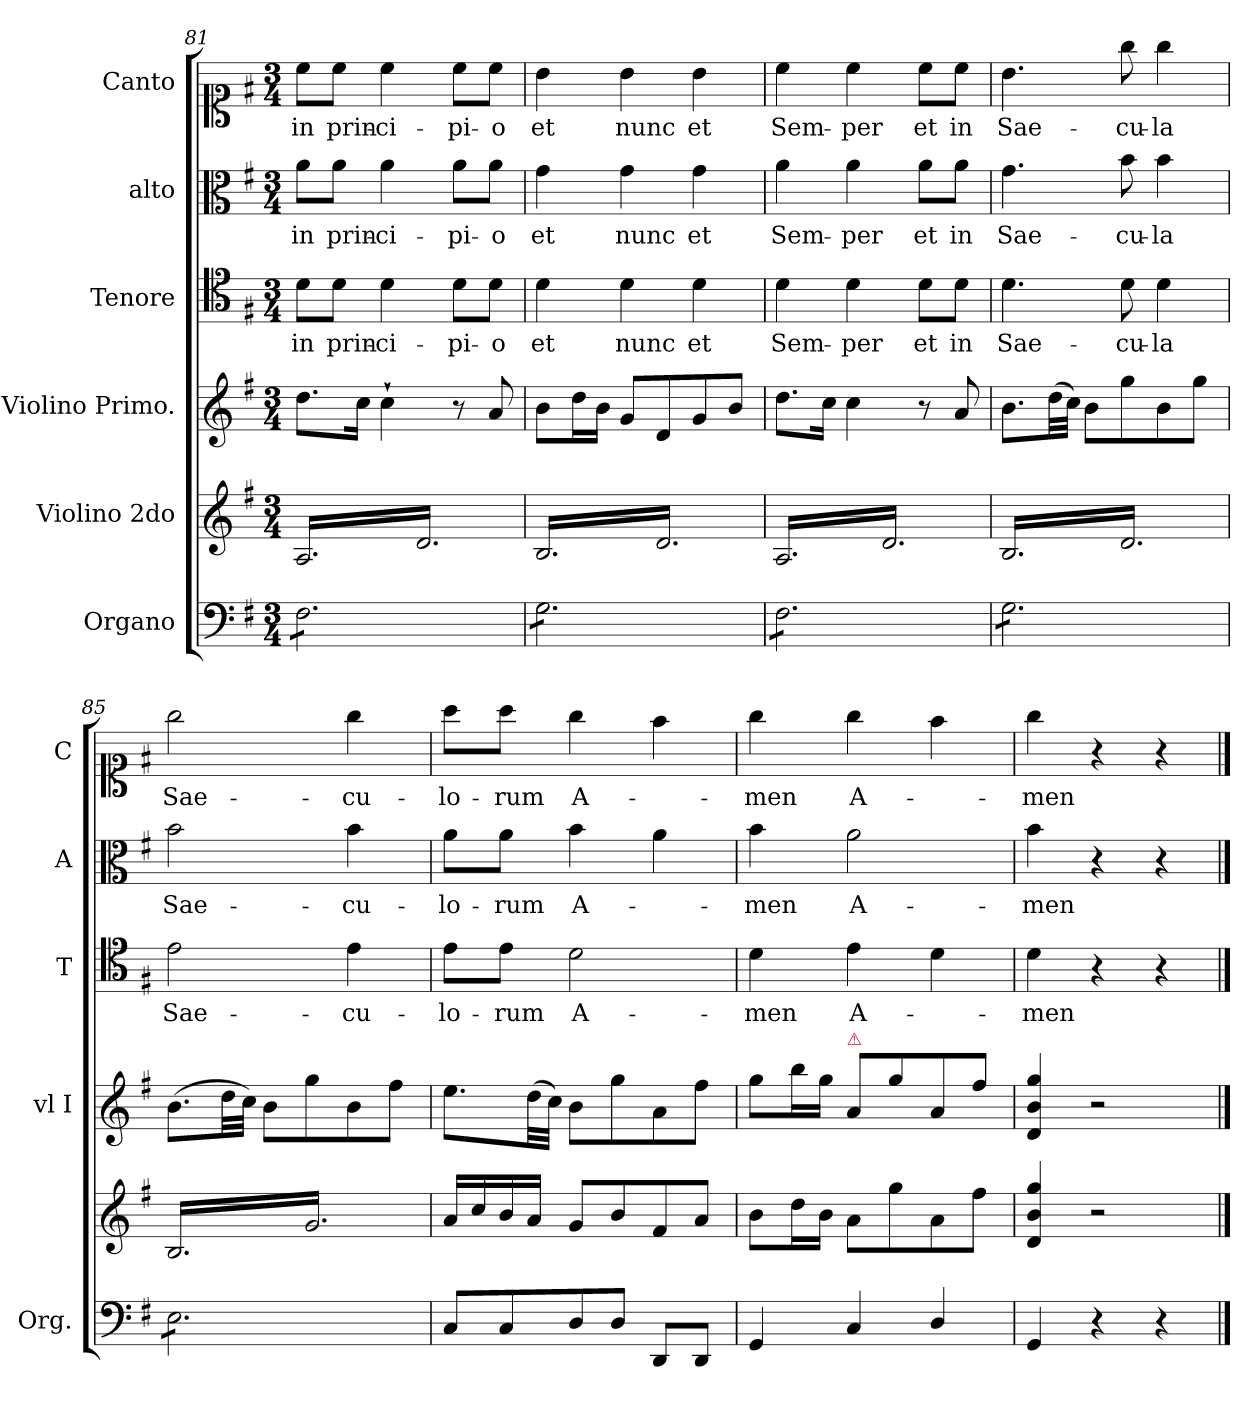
**kern	**kern	**kern	**kern	**text	**kern	**text	**kern	**text
*part6	*part5	*part4	*part3	*part3	*part2	*part2	*part1	*part1
*staff6	*staff5	*staff4	*staff3	*staff3	*staff2	*staff2	*staff1	*staff1
*I"Organo	*I"Violino 2do	*I"Violino Primo.	*I"Tenore	*	*I"alto	*	*I"Canto	*
*I'Org.	*	*I'vl I	*I'T	*	*I'A	*	*I'C	*
*clefF4	*clefG2	*clefG2	*clefC4	*	*clefC3	*	*clefC1	*
*k[f#]	*k[f#]	*k[f#]	*k[f#]	*	*k[f#]	*	*k[f#]	*
*M3/4	*M3/4	*M3/4	*M3/4	*	*M3/4	*	*M3/4	*
=81	=81	=81	=81	=81	=81	=81	=81	=81
*tremolo	*	*	*	*	*	*	*	*
*	*tremolo	*	*	*	*	*	*	*
8F#\L	16A/LL	8.dd\L	8d\L	in	8a\L	in	8cc\L	in
.	16d/	.	.	.	.	.	.	.
8F#\	16A/	.	8d\J	prin-	8a\J	prin-	8cc\J	prin-
.	16d/	16cc\Jk	.	.	.	.	.	.
8F#\	16A/	4cc`\	4d\	-ci-	4a\	-ci-	4cc\	-ci-
.	16d/	.	.	.	.	.	.	.
8F#\	16A/	.	.	.	.	.	.	.
.	16d/	.	.	.	.	.	.	.
8F#\	16A/	8r	8d\L	-pi-	8a\L	-pi-	8cc\L	-pi-
.	16d/	.	.	.	.	.	.	.
8F#\J	16A/	8a/	8d\J	-o	8a\J	-o	8cc\J	-o
.	16d/JJ	.	.	.	.	.	.	.
=82	=82	=82	=82	=82	=82	=82	=82	=82
8G\L	16B/LL	8b\L	4d\	et	4g\	et	4b\	et
.	16d/	.	.	.	.	.	.	.
8G\	16B/	16dd\L	.	.	.	.	.	.
.	16d/	16b\JJ	.	.	.	.	.	.
8G\	16B/	8g/L	4d\	nunc	4g\	nunc	4b\	nunc
.	16d/	.	.	.	.	.	.	.
8G\	16B/	8d/	.	.	.	.	.	.
.	16d/	.	.	.	.	.	.	.
8G\	16B/	8g/	4d\	et	4g\	et	4b\	et
.	16d/	.	.	.	.	.	.	.
8G\J	16B/	8b/J	.	.	.	.	.	.
.	16d/JJ	.	.	.	.	.	.	.
=83	=83	=83	=83	=83	=83	=83	=83	=83
8F#\L	16A/LL	8.dd\L	4d\	Sem-	4a\	Sem-	4cc\	Sem-
.	16d/	.	.	.	.	.	.	.
8F#\	16A/	.	.	.	.	.	.	.
.	16d/	16cc\Jk	.	.	.	.	.	.
8F#\	16A/	4cc\	4d\	-per	4a\	-per	4cc\	-per
.	16d/	.	.	.	.	.	.	.
8F#\	16A/	.	.	.	.	.	.	.
.	16d/	.	.	.	.	.	.	.
8F#\	16A/	8r	8d\L	et	8a\L	et	8cc\L	et
.	16d/	.	.	.	.	.	.	.
8F#\J	16A/	8a/	8d\J	in	8a\J	in	8cc\J	in
.	16d/JJ	.	.	.	.	.	.	.
=84	=84	=84	=84	=84	=84	=84	=84	=84
8G\L	16B/LL	8.b\L	4.d\	Sae-	4.g\	Sae-	4.b\	Sae-
.	16d/	.	.	.	.	.	.	.
8G\	16B/	.	.	.	.	.	.	.
.	16d/	(32dd\LL	.	.	.	.	.	.
.	.	32cc\JJJ)	.	.	.	.	.	.
8G\	16B/	8b\L	.	.	.	.	.	.
.	16d/	.	.	.	.	.	.	.
8G\	16B/	8gg\	8d\	-cu-	8b\	-cu-	8gg\	-cu-
.	16d/	.	.	.	.	.	.	.
8G\	16B/	8b\	4d\	-la	4b\	-la	4gg\	-la
.	16d/	.	.	.	.	.	.	.
8G\J	16B/	8gg\J	.	.	.	.	.	.
.	16d/JJ	.	.	.	.	.	.	.
=85	=85	=85	=85	=85	=85	=85	=85	=85
8E\L	16B/LL	(8.b\L	2e\	Sae-	2b\	Sae-	2gg\	Sae-
.	16g/	.	.	.	.	.	.	.
8E\	16B/	.	.	.	.	.	.	.
.	16g/	32dd\LL	.	.	.	.	.	.
.	.	32cc\JJJ)	.	.	.	.	.	.
8E\	16B/	8b\L	.	.	.	.	.	.
.	16g/	.	.	.	.	.	.	.
8E\	16B/	8gg\	.	.	.	.	.	.
.	16g/	.	.	.	.	.	.	.
8E\	16B/	8b\	4e\	-cu-	4b\	-cu-	4gg\	-cu-
.	16g/	.	.	.	.	.	.	.
8E\J	16B/	8ff#\J	.	.	.	.	.	.
*Xtremolo	*	*	*	*	*	*	*	*
.	16g/JJ	.	.	.	.	.	.	.
*	*Xtremolo	*	*	*	*	*	*	*
=86	=86	=86	=86	=86	=86	=86	=86	=86
8C/L	16a/LL	8.ee\L	8e\L	-lo-	8a\L	-lo-	8aa\L	-lo-
.	16cc/	.	.	.	.	.	.	.
8C/	16b/	.	8e\J	-rum	8a\J	-rum	8aa\J	-rum
.	16a/JJ	(32dd\LL	.	.	.	.	.	.
.	.	32cc\JJJ)	.	.	.	.	.	.
8D/	8g/L	8b\L	2d\	A-	4b\	A-	4gg\	A-
.	.	.	.	.	.	.	.	.
8D/J	8b/	8gg\	.	.	.	.	.	.
8DD/L	8f#/	8a\	.	.	4a\	.	4ff#\	.
8DD/J	8a/J	8ff#\J	.	.	.	.	.	.
=87	=87	=87	=87	=87	=87	=87	=87	=87
4GG/	8b\L	8gg\L	4d\	-men	4b\	-men	4gg\	-men
.	16dd\L	16bb\L	.	.	.	.	.	.
.	16b\JJ	16gg\JJ	.	.	.	.	.	.
!	!	!LO:TX:a:color=crimson:t=⚠	!	!	!	!	!	!
4C/	8a\L	8a/L	4e\	A-	2a\	A-	4gg\	A-
.	8gg\	8gg\	.	.	.	.	.	.
4D/	8a\	8a/	4d\	.	.	.	4ff#\	.
.	8ff#\J	8ff#\J	.	.	.	.	.	.
=88	=88	=88	=88	=88	=88	=88	=88	=88
4GG/	4d/ 4b/ 4gg/	4d/ 4b/ 4gg/	4d\	-men	4b\	-men	4gg\	-men
4r	2r	2r	4r	.	4r	.	4r	.
4r	.	.	4r	.	4r	.	4r	.
==	==	==	==	==	==	==	==	==
*-	*-	*-	*-	*-	*-	*-	*-	*-
